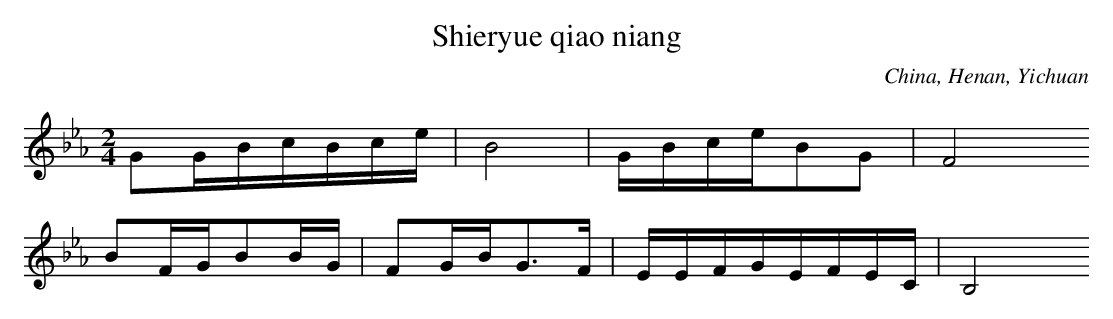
X:1
T: Shieryue qiao niang
O: China, Henan, Yichuan
M: 2/4
L: 1/16
K: Eb
G2GBcBce | B8 | GBceB2G2 | F8
B2FGB2BG | F2GBG3F | EEFGEFEC | B,8
